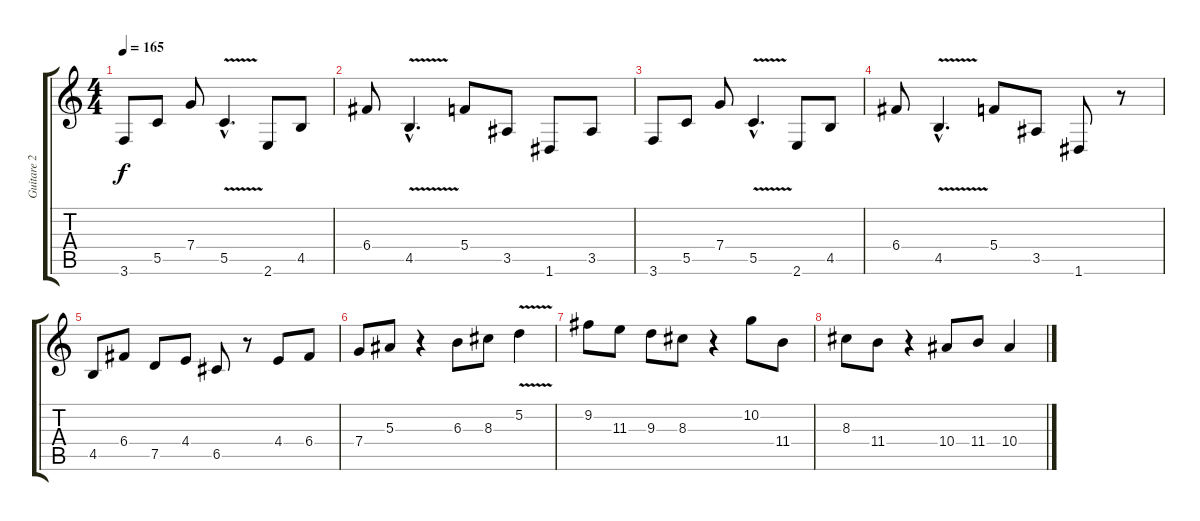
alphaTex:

\track ("Guitare 2" "Guitare 2") {instrument distortionguitar}
\staff {score tabs}
\tuning (D4 A3 F3 C3 G2 D2) {hide}
\ts (4 4)
\tempo 165
\clef g2
\ks c
3.6.8{dy f} 5.5.8 7.4.8 5.5{v hac}.4{d} 2.6.8 4.5.8 |
6.4.8 4.5{v hac}.4{d} 5.4.8 3.5.8 1.6.8 3.5.8 |
3.6.8 5.5.8 7.4.8 5.5{v hac}.4{d} 2.6.8 4.5.8 |
6.4.8 4.5{v hac}.4{d} 5.4.8 3.5.8 1.6.8 r.8 |
4.5.8 6.4.8 7.5.8 4.4.8 6.5.8 r.8 4.4.8 6.4.8 |
7.4.8 5.3.8 r.4 6.3.8 8.3.8 5.2{v}.4 |
9.2.8 11.3.8 9.3.8 8.3.8 r.4 10.2.8 11.4.8 |
8.3.8 11.4.8 r.4 10.4.8 11.4.8 10.4.4
